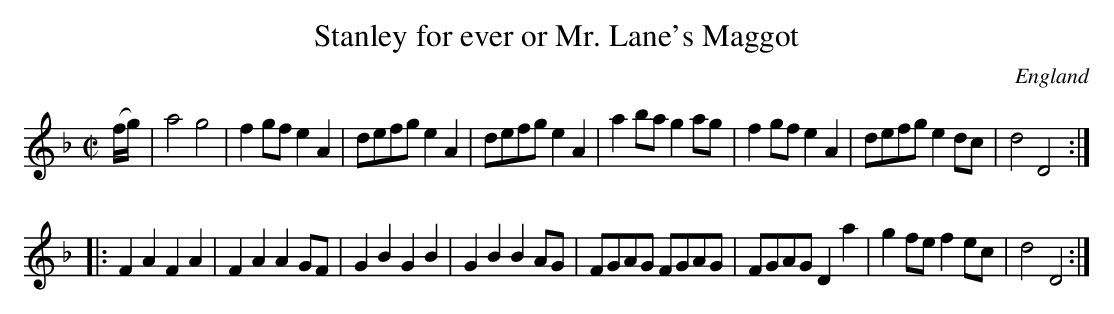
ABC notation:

X:1
T:Stanley for ever or Mr. Lane's Maggot
L:1/8
M:C|
O:England
K:F
(f/g/) |\
a4 g4 | f2gf e2A2 | defg e2A2 | defg e2A2 |\
a2ba g2ag | f2gf e2A2 | defg e2dc | d4 D4 ::
F2A2 F2A2 | F2A2 A2GF | G2B2 G2B2 | G2B2 B2AG |\
FGAG FGAG | FGAG D2a2 | g2fe f2ec | d4 D4:|
